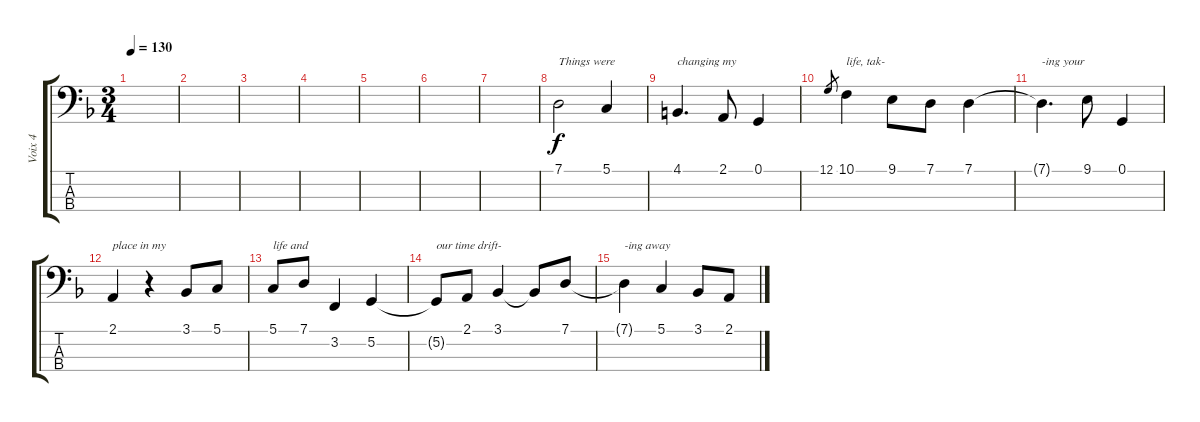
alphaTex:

\track ("Voix 4" "Voix 4") {instrument lead1square}
\staff {score tabs}
\tuning (G2 D2 A1 E1) {hide}
\ts (3 4)
\tempo 130
\clef f4
\ks dminor
|
|
|
|
|
|
|
7.1.2{txt "Things were"} 5.1.4 |
4.1.4{d txt "changing my"} 2.1.8 0.1.4 |
12.1.8{gr} 10.1.4{txt "life, tak-"} 9.1.8 7.1.8 7.1.4 |
7.1{t}.4{d txt "-ing your"} 9.1.8 0.1.4 |
2.1.4{txt "place in my"} r.4 3.1.8 5.1.8 |
5.1.8{txt "life and"} 7.1.8 3.2.4 5.2.4 |
5.2{t}.8{txt "our time drift-"} 2.1.8 3.1.4 3.1{t}.8 7.1.8 |
7.1{t}.4{txt "-ing away"} 5.1.4 3.1.8 2.1.8
